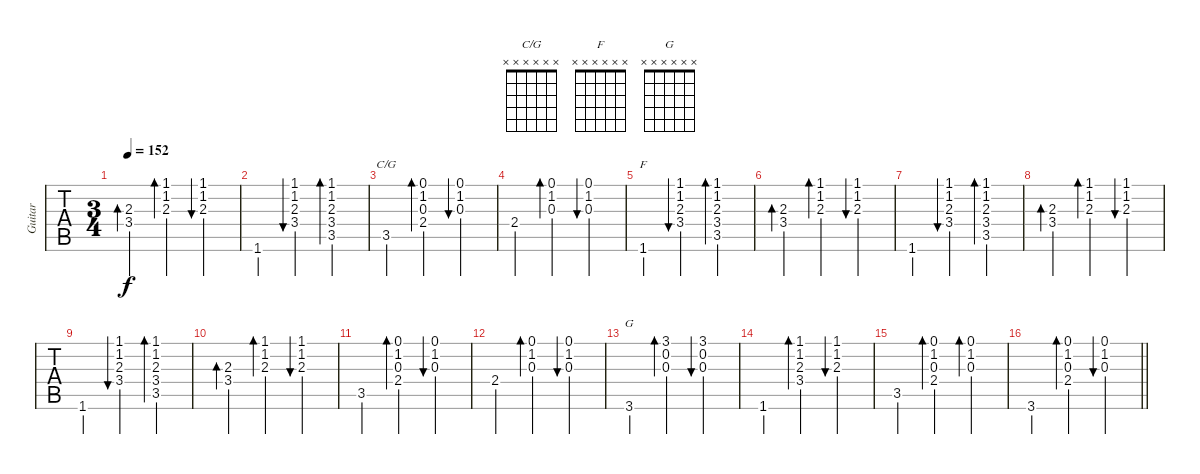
\track ("Guitar" "Guitar") {instrument acousticguitarsteel}
\staff {tabs}
\tuning (E4 B3 G3 D3 A2 E2) {hide}
\chord ("C/G" x x x x x x)
\chord ("F" x x x x x x)
\chord ("G" x x x x x x)
\ts (3 4)
\tempo 152
\clef g2
\ks c
(2.3 3.4).4{bd 60 dy f} (1.1 1.2 2.3).4{bd 60} (1.1 1.2 2.3).4{bu 60} |
1.6.4 (1.1 1.2 2.3 3.4).4{bu 60} (1.1 1.2 2.3 3.4 3.5).4{bd 60} |
3.5.4{ch "C/G"} (0.1 1.2 0.3 2.4).4{bd 60} (0.1 1.2 0.3).4{bu 60} |
2.4.4 (0.1 1.2 0.3).4{bd 60} (0.1 1.2 0.3).4{bu 60} |
1.6.4{ch "F"} (1.1 1.2 2.3 3.4).4{bu 60} (1.1 1.2 2.3 3.4 3.5).4{bd 60} |
(2.3 3.4).4{bd 60} (1.1 1.2 2.3).4{bd 60} (1.1 1.2 2.3).4{bu 60} |
1.6.4 (1.1 1.2 2.3 3.4).4{bu 60} (1.1 1.2 2.3 3.4 3.5).4{bd 60} |
(2.3 3.4).4{bd 60} (1.1 1.2 2.3).4{bd 60} (1.1 1.2 2.3).4{bu 60} |
1.6.4 (1.1 1.2 2.3 3.4).4{bu 60} (1.1 1.2 2.3 3.4 3.5).4{bd 60} |
(2.3 3.4).4{bd 60} (1.1 1.2 2.3).4{bd 60} (1.1 1.2 2.3).4{bu 60} |
3.5.4 (0.1 1.2 0.3 2.4).4{bd 60} (0.1 1.2 0.3).4{bu 60} |
2.4.4 (0.1 1.2 0.3).4{bd 60} (0.1 1.2 0.3).4{bu 60} |
3.6.4{ch "G"} (3.1 0.2 0.3).4{bd 60} (3.1 0.2 0.3).4{bu 60} |
1.6.4 (1.1 1.2 2.3 3.4).4{bd 60} (1.1 1.2 2.3).4{bu 60} |
3.5.4 (0.1 1.2 0.3 2.4).4{bd 60} (0.1 1.2 0.3).4{bd 60} |
\barLineRight lightlight
3.6.4 (0.1 1.2 0.3 2.4).4{bd 60} (0.1 1.2 0.3).4{bu 60}
